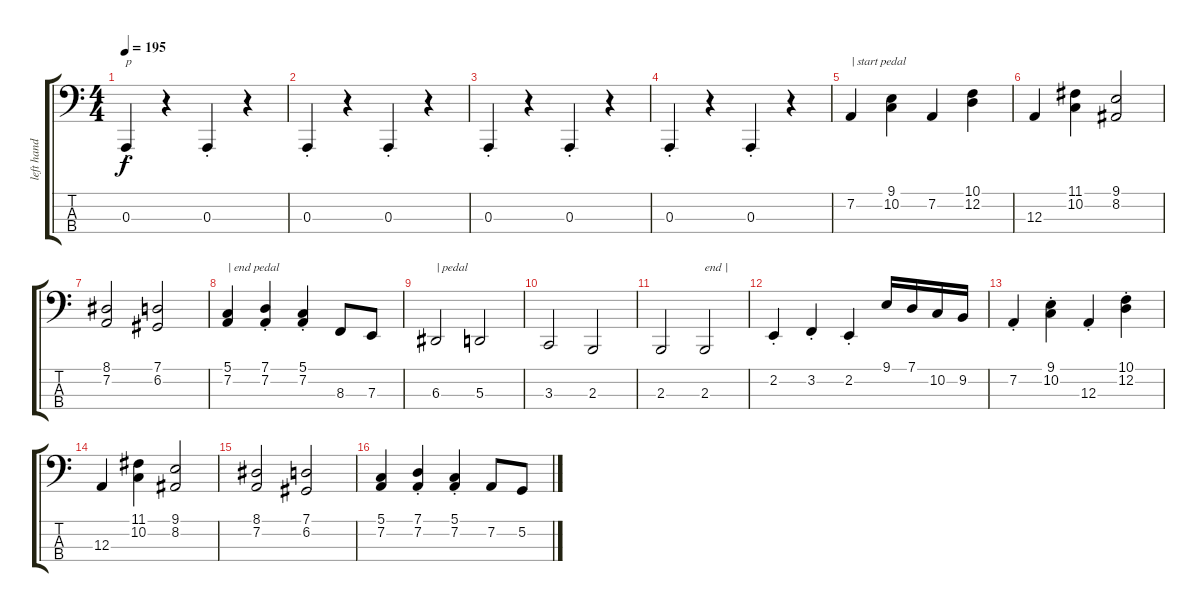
\track ("left hand" "left hand") {instrument acousticgrandpiano}
\staff {score tabs}
\tuning (G2 D2 A1 E1) {hide}
\ts (4 4)
\tempo 195
\clef f4
\ks c
0.3{st}.4{txt "p" dy f instrument acousticgrandpiano} r.4 0.3{st}.4 r.4 |
0.3{st}.4 r.4 0.3{st}.4 r.4 |
0.3{st}.4 r.4 0.3{st}.4 r.4 |
0.3{st}.4 r.4 0.3{st}.4 r.4 |
7.2.4{txt "| start pedal"} (9.1 10.2).4 7.2.4 (10.1 12.2).4 |
12.3.4 (11.1 10.2).4 (9.1 8.2).2 |
(8.1 7.2).2 (7.1 6.2).2 |
(5.1 7.2).4{txt "| end pedal"} (7.1{st} 7.2{st}).4 (5.1{st} 7.2{st}).4 8.3.8 7.3.8 |
6.3.2{txt "| pedal"} 5.3.2 |
3.3.2 2.3.2 |
2.3.2 2.3.2{txt "end |"} |
2.2{st}.4 3.2{st}.4 2.2{st}.4 9.1.16 7.1.16 10.2.16 9.2.16 |
7.2{st}.4 (9.1{st} 10.2{st}).4 12.3{st}.4 (10.1{st} 12.2{st}).4 |
12.3.4 (11.1 10.2).4 (9.1 8.2).2 |
(8.1 7.2).2 (7.1 6.2).2 |
(5.1 7.2).4 (7.1{st} 7.2{st}).4 (5.1{st} 7.2{st}).4 7.2.8 5.2.8
